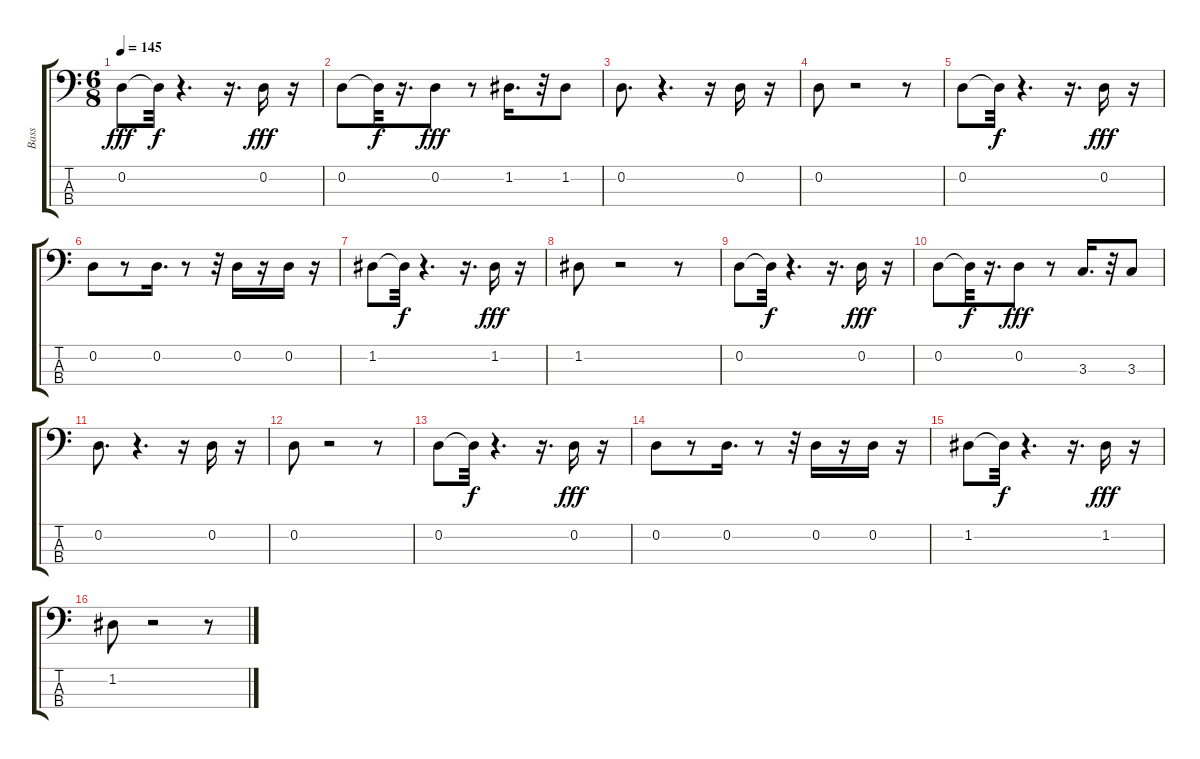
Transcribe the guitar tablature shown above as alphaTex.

\track ("Bass" "Bass") {instrument electricbassfinger}
\staff {score tabs}
\tuning (G2 D2 A1 E1) {hide}
\ts (6 8)
\tempo 145
\clef f4
\ks c
0.2.8{dy fff} 0.2{t}.32{dy f} r.4{d} r.16{d} 0.2.16{dy fff} r.16 |
0.2.8 0.2{t}.32{dy f} r.16{d} 0.2.8{dy fff} r.8 1.2.16{d} r.32 1.2.8 |
0.2.8{d} r.4{d} r.16 0.2.16 r.16 |
0.2.8 r.2 r.8 |
0.2.8 0.2{t}.32{dy f} r.4{d} r.16{d} 0.2.16{dy fff} r.16 |
0.2.8 r.8 0.2.16{d} r.8 r.32 0.2.16 r.16 0.2.16 r.16 |
1.2.8 1.2{t}.32{dy f} r.4{d} r.16{d} 1.2.16{dy fff} r.16 |
1.2.8 r.2 r.8 |
0.2.8 0.2{t}.32{dy f} r.4{d} r.16{d} 0.2.16{dy fff} r.16 |
0.2.8 0.2{t}.32{dy f} r.16{d} 0.2.8{dy fff} r.8 3.3.16{d} r.32 3.3.8 |
0.2.8{d} r.4{d} r.16 0.2.16 r.16 |
0.2.8 r.2 r.8 |
0.2.8 0.2{t}.32{dy f} r.4{d} r.16{d} 0.2.16{dy fff} r.16 |
0.2.8 r.8 0.2.16{d} r.8 r.32 0.2.16 r.16 0.2.16 r.16 |
1.2.8 1.2{t}.32{dy f} r.4{d} r.16{d} 1.2.16{dy fff} r.16 |
1.2.8 r.2 r.8
